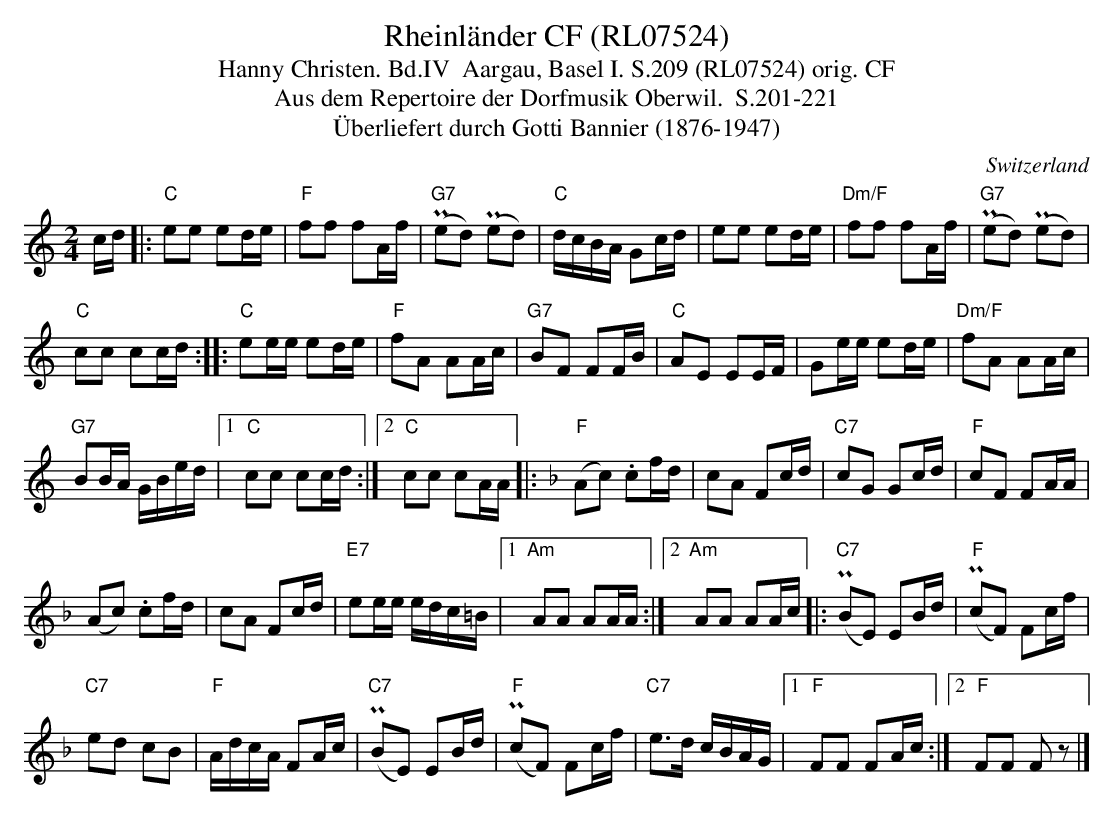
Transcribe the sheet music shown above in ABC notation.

X:1
T:Rheinländer CF (RL07524)
T:Hanny Christen. Bd.IV  Aargau, Basel I. S.209 (RL07524) orig. CF
T: Aus dem Repertoire der Dorfmusik Oberwil.  S.201-221
T:Überliefert durch Gotti Bannier (1876-1947)
M:2/4
L:1/16
O:Switzerland
K:C major
cd |: "C"e2e2 e2de | "F"f2f2 f2Af | ("G7"Pe2d2) (Pe2d2) | "C"dcBA G2cd | e2e2 e2de | "Dm/F"f2f2 f2Af | ("G7"Pe2d2) (Pe2d2) |
"C"c2c2 c2cd :: "C"e2ee e2de | "F"f2A2 A2Ac | "G7"B2F2 F2FB | "C"A2E2 E2EF | G2ee e2de | "Dm/F"f2A2 A2Ac |
"G7"B2BA GBed |1 "C"c2c2 c2cd :|2 "C"c2c2 c2AA [K:F] |: ("F"A2c2) .c2fd | c2A2 F2cd | "C7"c2G2 G2cd | "F"c2F2 F2AA |
(A2c2) .c2fd | c2A2 F2cd | "E7"e2ee edc=B |1 "Am"A2A2 A2AA :|2 "Am"A2A2 A2Ac |: ("C7"PB2E2) E2Bd | ("F"Pc2F2) F2cf |
"C7"e2d2 c2B2 | "F"AdcA F2Ac | ("C7"PB2E2) E2Bd | ("F"Pc2F2) F2cf | "C7"e3d cBAG |1 "F"F2F2 F2Ac :|2 "F"F2F2 F2z2 |]
